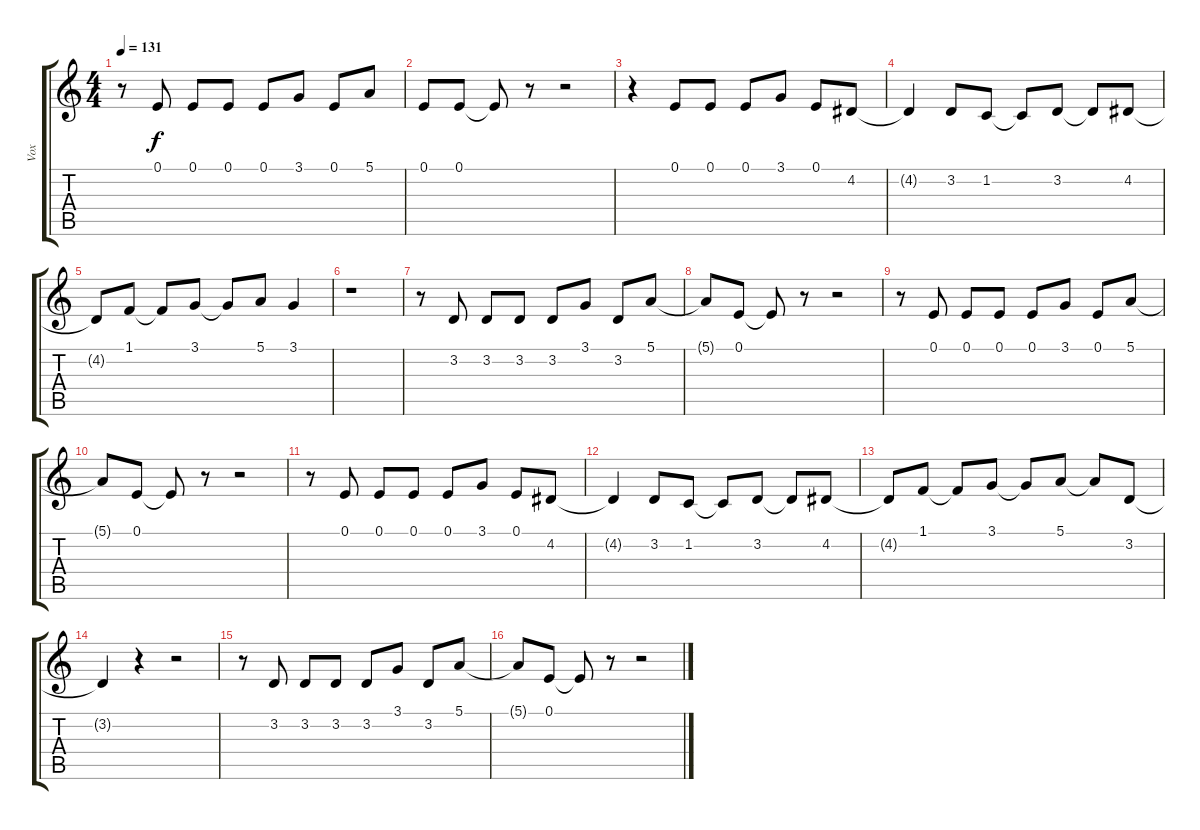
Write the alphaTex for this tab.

\track ("Vox" "Vox") {instrument bassoon}
\staff {score tabs}
\tuning (E4 B3 G3 D3 A2 E2) {hide}
\ts (4 4)
\tempo 131
\clef g2
\ks c
r.8{dy f} 0.1.8 0.1.8 0.1.8 0.1.8 3.1.8 0.1.8 5.1.8 |
0.1.8 0.1.8 0.1{t}.8 r.8 r.2 |
r.4 0.1.8 0.1.8 0.1.8 3.1.8 0.1.8 4.2.8 |
4.2{t}.4 3.2.8 1.2.8 1.2{t}.8 3.2.8 3.2{t}.8 4.2.8 |
4.2{t}.8 1.1.8 1.1{t}.8 3.1.8 3.1{t}.8 5.1.8 3.1.4 |
r.1 |
r.8 3.2.8 3.2.8 3.2.8 3.2.8 3.1.8 3.2.8 5.1.8 |
5.1{t}.8 0.1.8 0.1{t}.8 r.8 r.2 |
r.8 0.1.8 0.1.8 0.1.8 0.1.8 3.1.8 0.1.8 5.1.8 |
5.1{t}.8 0.1.8 0.1{t}.8 r.8 r.2 |
r.8 0.1.8 0.1.8 0.1.8 0.1.8 3.1.8 0.1.8 4.2.8 |
4.2{t}.4 3.2.8 1.2.8 1.2{t}.8 3.2.8 3.2{t}.8 4.2.8 |
4.2{t}.8 1.1.8 1.1{t}.8 3.1.8 3.1{t}.8 5.1.8 5.1{t}.8 3.2.8 |
3.2{t}.4 r.4 r.2 |
r.8 3.2.8 3.2.8 3.2.8 3.2.8 3.1.8 3.2.8 5.1.8 |
5.1{t}.8 0.1.8 0.1{t}.8 r.8 r.2
